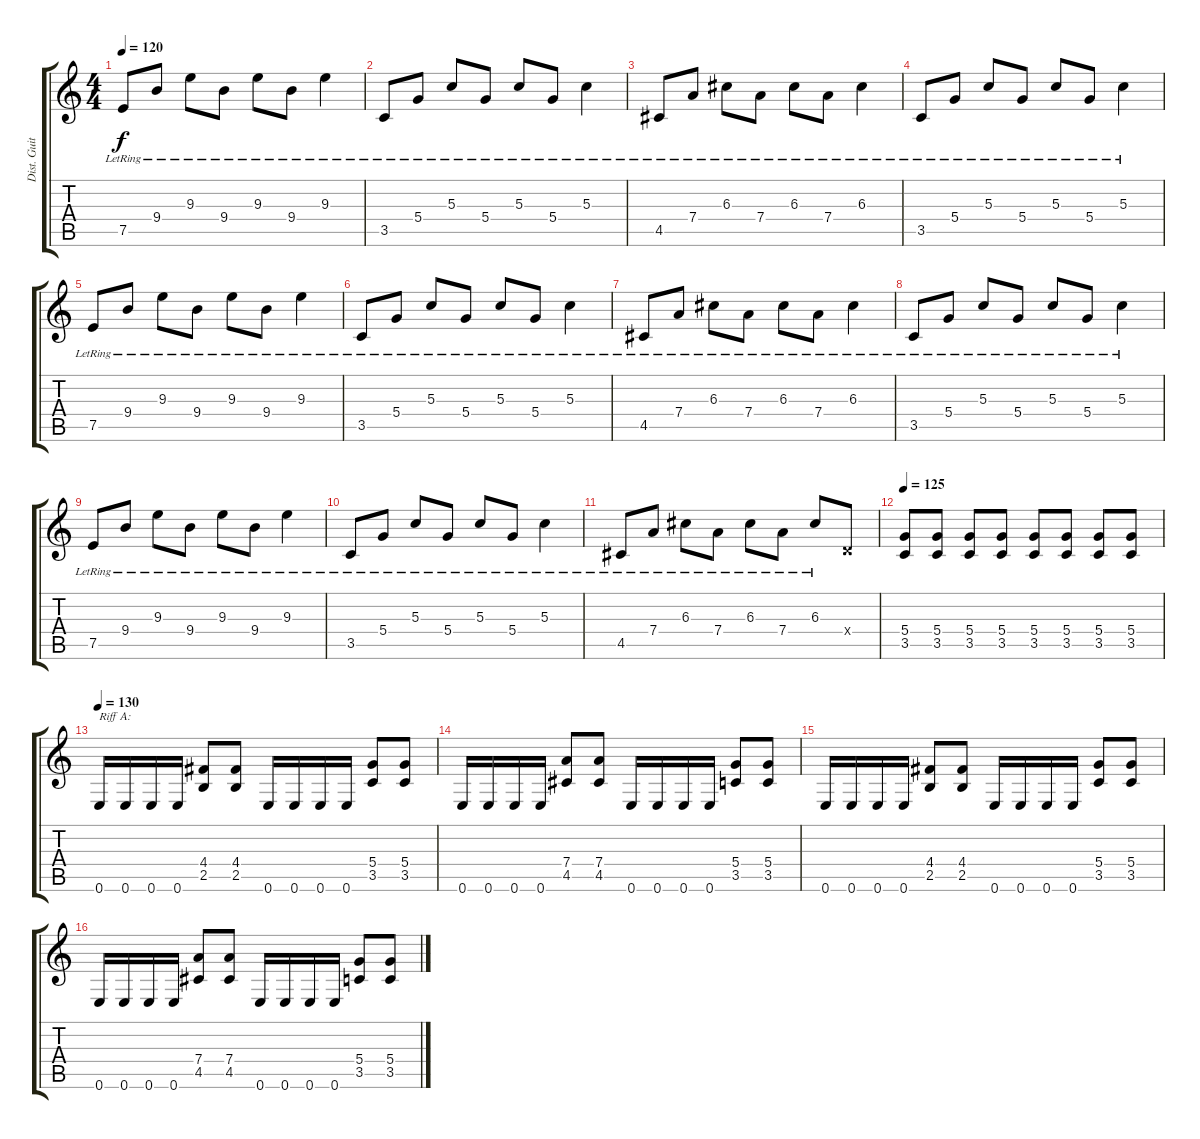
\track ("Dist. Guitar 2" "Dist. Guit") {instrument distortionguitar}
\staff {score tabs}
\tuning (E4 B3 G3 D3 A2 E2) {hide}
\ts (4 4)
\tempo 120
\clef g2
\ks c
7.5{lr}.8{dy f} 9.4{lr}.8 9.3{lr}.8 9.4{lr}.8 9.3{lr}.8 9.4{lr}.8 9.3{lr}.4 |
3.5{lr}.8 5.4{lr}.8 5.3{lr}.8 5.4{lr}.8 5.3{lr}.8 5.4{lr}.8 5.3{lr}.4 |
4.5{lr}.8 7.4{lr}.8 6.3{lr}.8 7.4{lr}.8 6.3{lr}.8 7.4{lr}.8 6.3{lr}.4 |
3.5{lr}.8 5.4{lr}.8 5.3{lr}.8 5.4{lr}.8 5.3{lr}.8 5.4{lr}.8 5.3{lr}.4 |
7.5{lr}.8 9.4{lr}.8 9.3{lr}.8 9.4{lr}.8 9.3{lr}.8 9.4{lr}.8 9.3{lr}.4 |
3.5{lr}.8 5.4{lr}.8 5.3{lr}.8 5.4{lr}.8 5.3{lr}.8 5.4{lr}.8 5.3{lr}.4 |
4.5{lr}.8 7.4{lr}.8 6.3{lr}.8 7.4{lr}.8 6.3{lr}.8 7.4{lr}.8 6.3{lr}.4 |
3.5{lr}.8 5.4{lr}.8 5.3{lr}.8 5.4{lr}.8 5.3{lr}.8 5.4{lr}.8 5.3{lr}.4 |
7.5{lr}.8 9.4{lr}.8 9.3{lr}.8 9.4{lr}.8 9.3{lr}.8 9.4{lr}.8 9.3{lr}.4 |
3.5{lr}.8 5.4{lr}.8 5.3{lr}.8 5.4{lr}.8 5.3{lr}.8 5.4{lr}.8 5.3{lr}.4 |
4.5{lr}.8 7.4{lr}.8 6.3{lr}.8 7.4{lr}.8 6.3{lr}.8 7.4{lr}.8 6.3{lr}.8 0.4{x}.8 |
\tempo 125
(5.4 3.5).8{volume 10 instrument distortionguitar} (5.4 3.5).8 (5.4 3.5).8 (5.4 3.5).8 (5.4 3.5).8 (5.4 3.5).8 (5.4 3.5).8 (5.4 3.5).8 |
\tempo 130
0.6.16{txt "Riff A:"} 0.6.16 0.6.16 0.6.16 (4.4 2.5).8 (4.4 2.5).8 0.6.16 0.6.16 0.6.16 0.6.16 (5.4 3.5).8 (5.4 3.5).8 |
0.6.16 0.6.16 0.6.16 0.6.16 (7.4 4.5).8 (7.4 4.5).8 0.6.16 0.6.16 0.6.16 0.6.16 (5.4 3.5).8 (5.4 3.5).8 |
0.6.16 0.6.16 0.6.16 0.6.16 (4.4 2.5).8 (4.4 2.5).8 0.6.16 0.6.16 0.6.16 0.6.16 (5.4 3.5).8 (5.4 3.5).8 |
0.6.16 0.6.16 0.6.16 0.6.16 (7.4 4.5).8 (7.4 4.5).8 0.6.16 0.6.16 0.6.16 0.6.16 (5.4 3.5).8 (5.4 3.5).8
